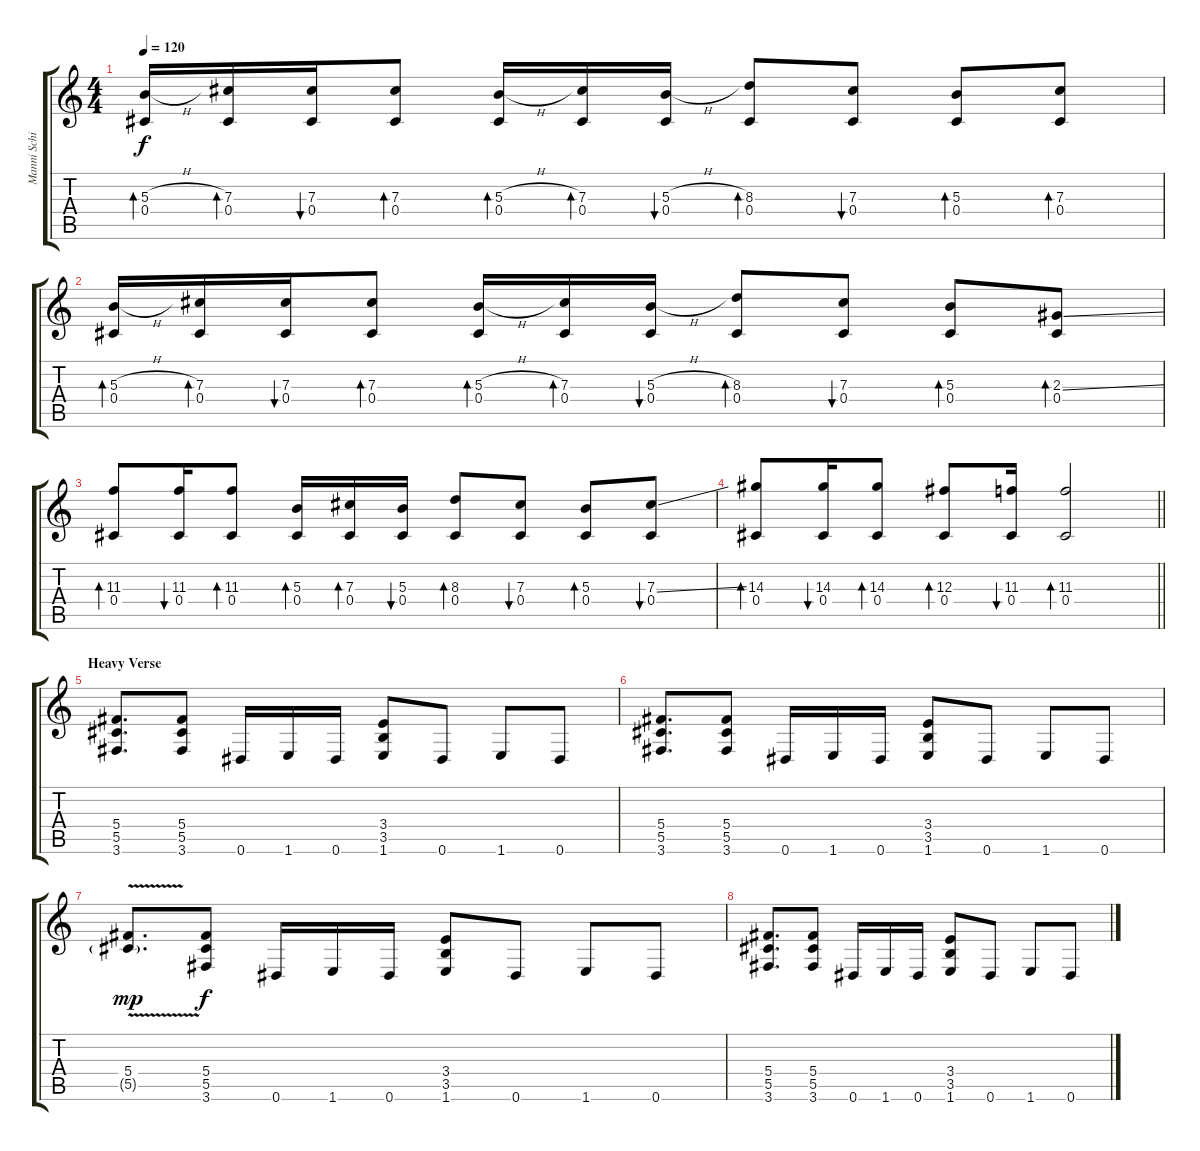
\track ("Manni Schimidt (lead)" "Manni Schi") {instrument distortionguitar}
\staff {score tabs}
\tuning (Eb4 Bb3 Gb3 Db3 Ab2 Eb2) {hide}
\ts (4 4)
\tempo 120
\clef g2
\ks c
(5.3{h} 0.4).16{bd 60 dy f volume 16 instrument electricguitarclean} (7.3 0.4).16{bd 60} (7.3 0.4).16{bu 60} (7.3 0.4).8{bd 60} (5.3{h} 0.4).16{bd 60} (7.3 0.4).16{bd 60} (5.3{h} 0.4).16{bu 60} (8.3 0.4).8{bd 60} (7.3 0.4).8{bu 60} (5.3 0.4).8{bd 60} (7.3 0.4).8{bd 60} |
(5.3{h} 0.4).16{bd 60} (7.3 0.4).16{bd 60} (7.3 0.4).16{bu 60} (7.3 0.4).8{bd 60} (5.3{h} 0.4).16{bd 60} (7.3 0.4).16{bd 60} (5.3{h} 0.4).16{bu 60} (8.3 0.4).8{bd 60} (7.3 0.4).8{bu 60} (5.3 0.4).8{bd 60} (2.3{ss} 0.4).8{bd 60} |
(11.3 0.4).8{bd 60} (11.3 0.4).16{bu 120} (11.3 0.4).8{bd 60} (5.3 0.4).16{bd 60} (7.3 0.4).16{bd 60} (5.3 0.4).16{bu 60} (8.3 0.4).8{bd 60} (7.3 0.4).8{bu 60} (5.3 0.4).8{bd 60} (7.3{ss} 0.4).8{bu 60} |
\barLineRight lightlight
(14.3 0.4).8{bd 60} (14.3 0.4).16{bu 60} (14.3 0.4).8{bd 60} (12.3 0.4).8{bd 60} (11.3 0.4).16{bu 60} (11.3 0.4).2{bd 60} |
\section ("" "Heavy Verse")
(5.4 5.5 3.6).8{d volume 16 instrument distortionguitar} (5.4 5.5 3.6).8 0.6.16 1.6.16 0.6.16 (3.4 3.5 1.6).8 0.6.8 1.6.8 0.6.8 |
(5.4 5.5 3.6).8{d} (5.4 5.5 3.6).8 0.6.16 1.6.16 0.6.16 (3.4 3.5 1.6).8 0.6.8 1.6.8 0.6.8 |
(5.4{v} 5.5{g}).8{d dy mp volume 16 instrument guitarharmonics} (5.4 5.5 3.6).8{dy f instrument distortionguitar} 0.6.16 1.6.16 0.6.16 (3.4 3.5 1.6).8 0.6.8 1.6.8 0.6.8 |
(5.4 5.5 3.6).8{d} (5.4 5.5 3.6).8 0.6.16 1.6.16 0.6.16 (3.4 3.5 1.6).8 0.6.8 1.6.8 0.6.8
